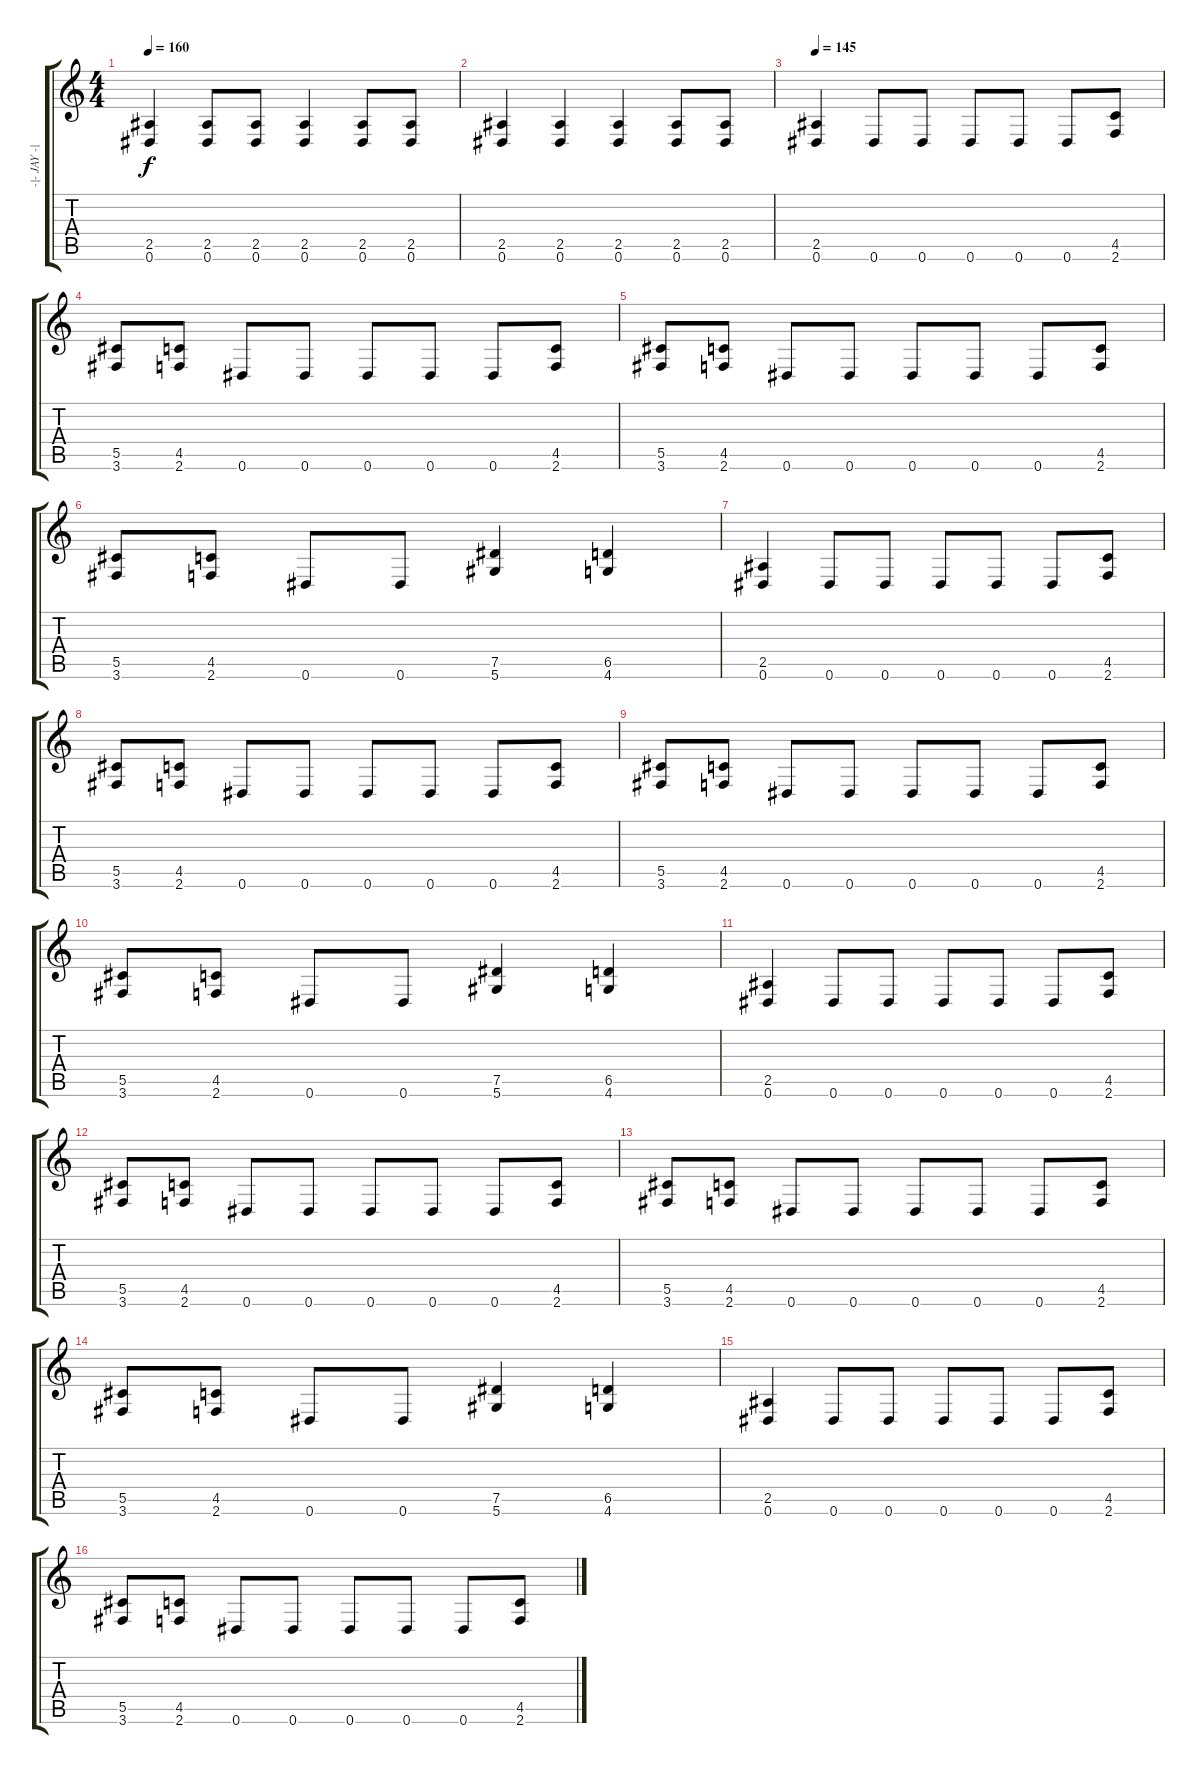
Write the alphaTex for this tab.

\track ("-|- JAY -|-" "-|- JAY -|") {instrument overdrivenguitar}
\staff {score tabs}
\tuning (Eb4 Bb3 Gb3 Db3 Ab2 Eb2) {hide}
\ts (4 4)
\tempo 160
\clef g2
\ks c
(2.5 0.6).4{dy f} (2.5 0.6).8 (2.5 0.6).8 (2.5 0.6).4 (2.5 0.6).8 (2.5 0.6).8 |
(2.5 0.6).4 (2.5 0.6).4 (2.5 0.6).4 (2.5 0.6).8 (2.5 0.6).8 |
\tempo 145
(2.5 0.6).4 0.6.8 0.6.8 0.6.8 0.6.8 0.6.8 (4.5 2.6).8 |
(5.5 3.6).8 (4.5 2.6).8 0.6.8 0.6.8 0.6.8 0.6.8 0.6.8 (4.5 2.6).8 |
(5.5 3.6).8 (4.5 2.6).8 0.6.8 0.6.8 0.6.8 0.6.8 0.6.8 (4.5 2.6).8 |
(5.5 3.6).8 (4.5 2.6).8 0.6.8 0.6.8 (7.5 5.6).4 (6.5 4.6).4 |
(2.5 0.6).4 0.6.8 0.6.8 0.6.8 0.6.8 0.6.8 (4.5 2.6).8 |
(5.5 3.6).8 (4.5 2.6).8 0.6.8 0.6.8 0.6.8 0.6.8 0.6.8 (4.5 2.6).8 |
(5.5 3.6).8 (4.5 2.6).8 0.6.8 0.6.8 0.6.8 0.6.8 0.6.8 (4.5 2.6).8 |
(5.5 3.6).8 (4.5 2.6).8 0.6.8 0.6.8 (7.5 5.6).4 (6.5 4.6).4 |
(2.5 0.6).4 0.6.8 0.6.8 0.6.8 0.6.8 0.6.8 (4.5 2.6).8 |
(5.5 3.6).8 (4.5 2.6).8 0.6.8 0.6.8 0.6.8 0.6.8 0.6.8 (4.5 2.6).8 |
(5.5 3.6).8 (4.5 2.6).8 0.6.8 0.6.8 0.6.8 0.6.8 0.6.8 (4.5 2.6).8 |
(5.5 3.6).8 (4.5 2.6).8 0.6.8 0.6.8 (7.5 5.6).4 (6.5 4.6).4 |
(2.5 0.6).4 0.6.8 0.6.8 0.6.8 0.6.8 0.6.8 (4.5 2.6).8 |
(5.5 3.6).8 (4.5 2.6).8 0.6.8 0.6.8 0.6.8 0.6.8 0.6.8 (4.5 2.6).8
